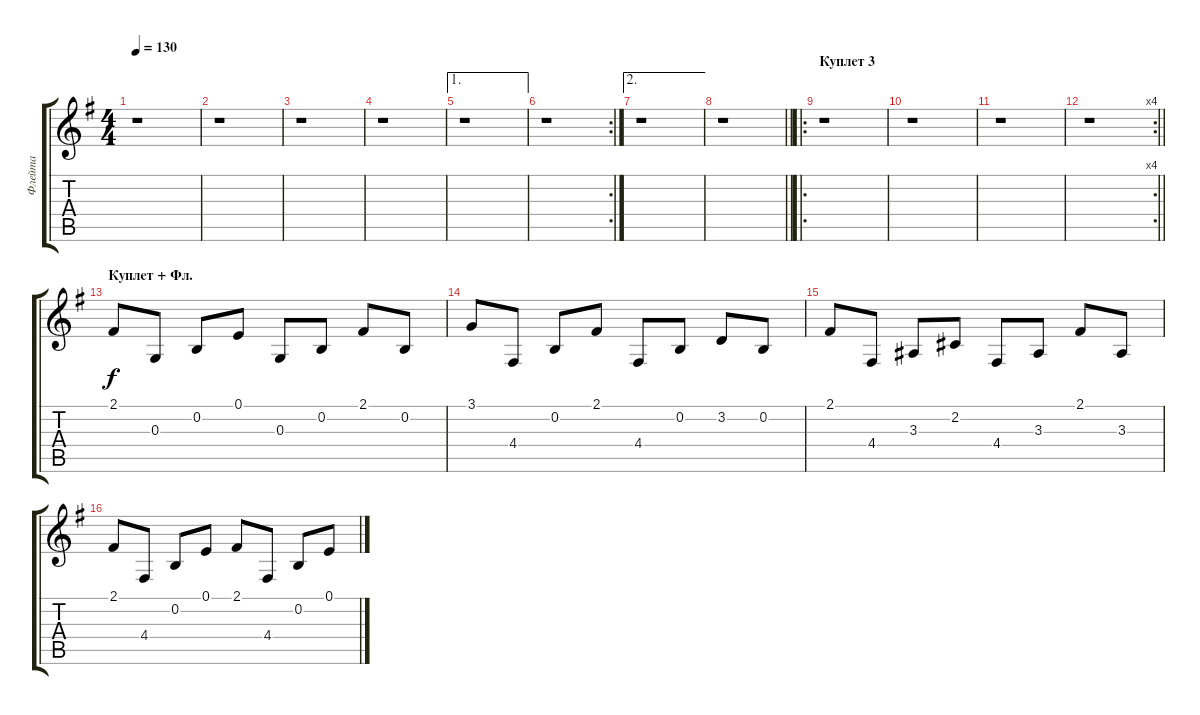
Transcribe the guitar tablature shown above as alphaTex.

\track ("Флейта" "Флейта") {instrument flute}
\staff {score tabs}
\tuning (E4 B3 G3 D3 A2 E2) {hide}
\ts (4 4)
\tempo 130
\clef g2
\ks eminor
r.1{dy f} |
r.1 |
r.1 |
r.1 |
\ae 1
r.1 |
\rc 2
r.1 |
\ae 2
r.1 |
\barLineRight lightlight
r.1 |
\ro
\section ("" "Куплет 3")
r.1 |
r.1 |
r.1 |
\rc 4
\barLineRight lightlight
r.1 |
\section ("" "Куплет + Фл.")
2.1.8 0.3.8 0.2.8 0.1.8 0.3.8 0.2.8 2.1.8 0.2.8 |
3.1.8 4.4.8 0.2.8 2.1.8 4.4.8 0.2.8 3.2.8 0.2.8 |
2.1.8 4.4.8 3.3.8 2.2.8 4.4.8 3.3.8 2.1.8 3.3.8 |
2.1.8 4.4.8 0.2.8 0.1.8 2.1.8 4.4.8 0.2.8 0.1.8
